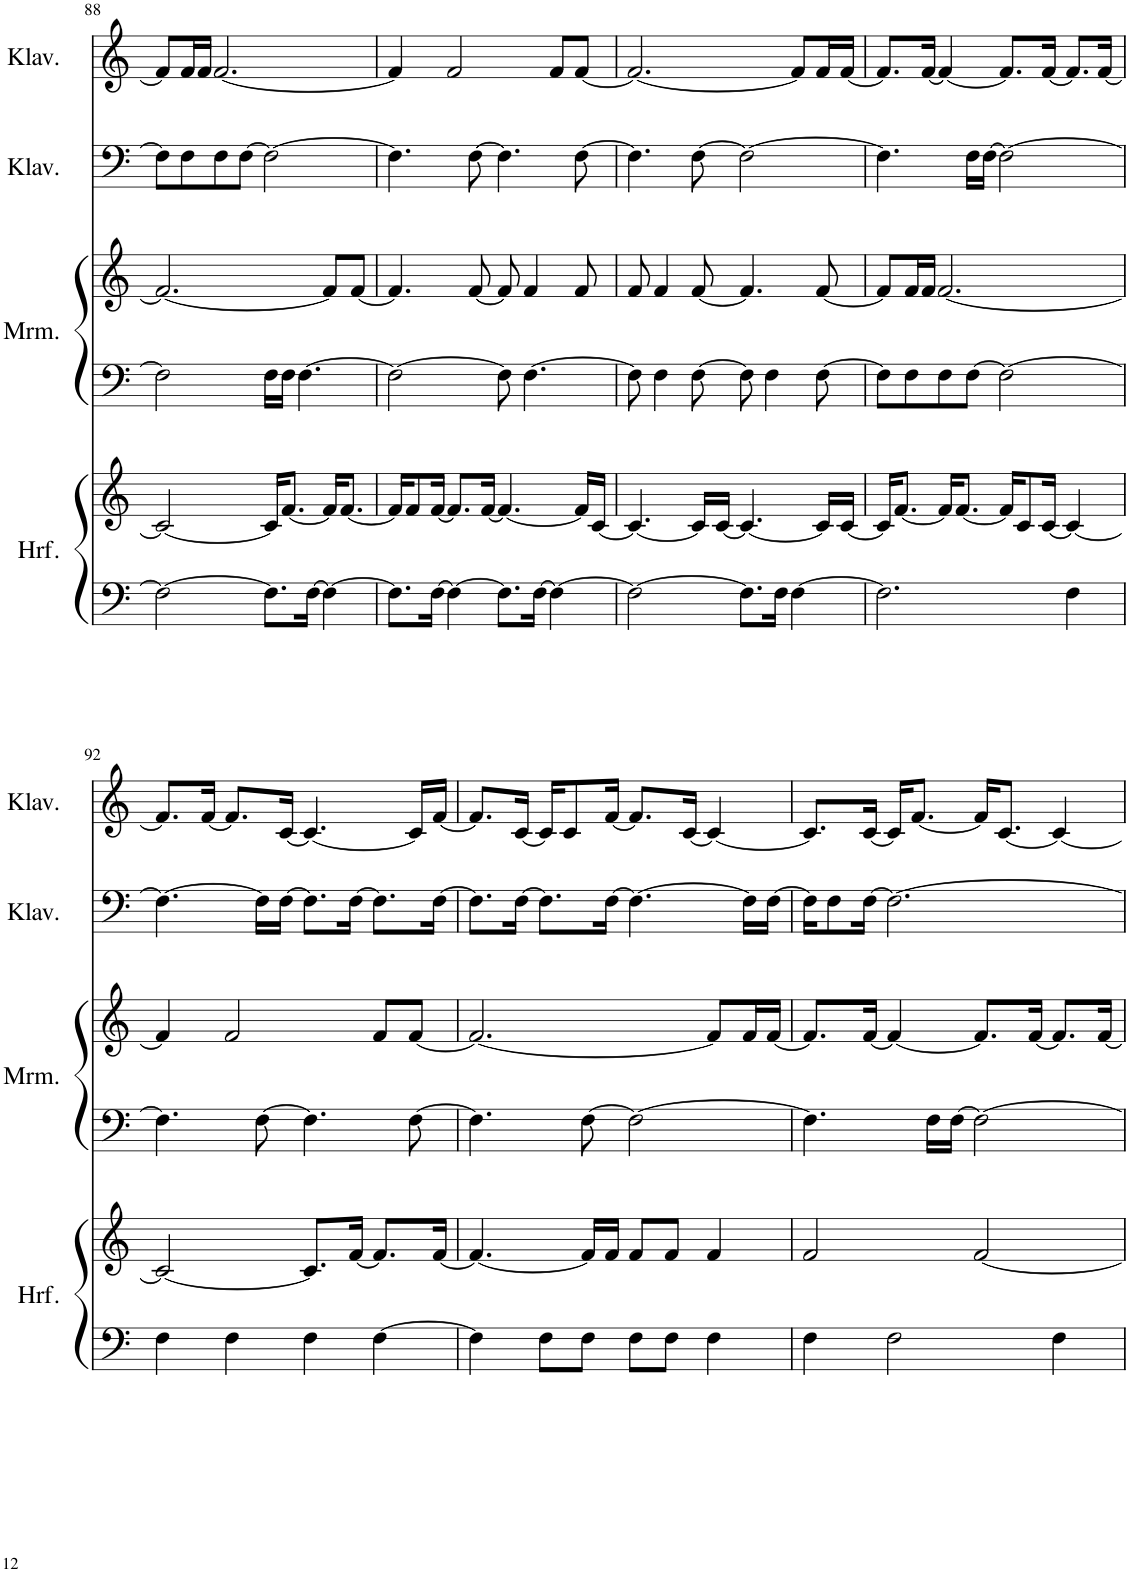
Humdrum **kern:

**kern	**kern	**kern	**kern	**kern	**kern
*part4	*part4	*part3	*part3	*part2	*part1
*staff6	*staff5	*staff4	*staff3	*staff2	*staff1
*I"Harfe	*	*I"Marimba	*	*I"Klavier	*I"Klavier
*I'Hrf.	*	*I'Mrm.	*	*I'Klav.	*I'Klav.
!!LO:PB:g=z
*clefF4	*clefG2	*clefF4	*clefG2	*clefF4	*clefG2
*k[]	*k[]	*k[]	*k[]	*k[]	*k[]
*M4/4	*M4/4	*M4/4	*M4/4	*M4/4	*M4/4
=88	=88	=88	=88	=88	=88
2F\_	2c/_	2F\]	2.f/_	8F\L]	8f/L]
.	.	.	.	8F\	16f/L
.	.	.	.	.	16f/JJ
.	.	.	.	8F\	[2.f/
.	.	.	.	[8F\J	.
8.F\L]	16c/KL]	16F\LL	.	2F\_	.
.	[8.f/J	16F\JJ	.	.	.
.	.	[4.F\	.	.	.
[16F\Jk	.	.	.	.	.
4F\_	16f/KL]	.	8f/L]	.	.
.	[8.f/J	.	.	.	.
.	.	.	[8f/J	.	.
=89	=89	=89	=89	=89	=89
8.F\L]	16f/KL]	2F\_	4.f/]	4.F\]	4f/]
.	8f/	.	.	.	.
[16F\Jk	[16f/Jk	.	.	.	.
4F\_	8.f/L]	.	.	.	2f/
.	.	.	[8f/	[8F\	.
.	[16f/Jk	.	.	.	.
8.F\L]	4.f/_	8F\]	8f/]	4.F\]	.
.	.	[4.F\	4f/	.	.
[16F\Jk	.	.	.	.	.
4F\_	.	.	.	.	8f/L
.	16f/LL]	.	8f/	[8F\	[8f/J
.	[16c/JJ	.	.	.	.
=90	=90	=90	=90	=90	=90
2F\_	4.c/_	8F\]	8f/	4.F\]	2.f/_
.	.	4F\	4f/	.	.
.	16c/LL]	[8F\	[8f/	[8F\	.
.	[16c/JJ	.	.	.	.
8.F\L]	4.c/_	8F\]	4.f/]	2F\_	.
.	.	4F\	.	.	.
16F\Jk	.	.	.	.	.
[4F\	.	.	.	.	8f/L]
.	16c/LL]	[8F\	[8f/	.	16f/L
.	[16c/JJ	.	.	.	[16f/JJ
=91	=91	=91	=91	=91	=91
2.F\]	16c/KL]	8F\L]	8f/L]	4.F\]	8.f/L]
.	[8.f/J	.	.	.	.
.	.	8F\	16f/L	.	.
.	.	.	16f/JJ	.	[16f/Jk
.	16f/KL]	8F\	[2.f/	.	4f/_
.	[8.f/J	.	.	.	.
.	.	[8F\J	.	16F\LL	.
.	.	.	.	[16F\JJ	.
.	16f/KL]	2F\_	.	2F\_	8.f/L]
.	8c/	.	.	.	.
.	[16c/Jk	.	.	.	[16f/Jk
4F\	4c/_	.	.	.	8.f/L]
.	.	.	.	.	[16f/Jk
!!LO:LB:g=z
=92	=92	=92	=92	=92	=92
4F\	2c/_	4.F\]	4f/]	4.F\_	8.f/L]
.	.	.	.	.	[16f/Jk
4F\	.	.	2f/	.	8.f/L]
.	.	[8F\	.	16F\LL]	.
.	.	.	.	[16F\JJ	[16c/Jk
4F\	8.c/L]	4.F\]	.	8.F\L]	4.c/_
.	[16f/Jk	.	.	[16F\Jk	.
[4F\	8.f/L]	.	8f/L	8.F\L]	.
.	.	[8F\	[8f/J	.	16c/LL]
.	[16f/Jk	.	.	[16F\Jk	[16f/JJ
=93	=93	=93	=93	=93	=93
4F\]	4.f/_	4.F\]	2.f/_	8.F\L]	8.f/L]
.	.	.	.	[16F\Jk	[16c/Jk
8F\L	.	.	.	8.F\L]	16c/KL]
.	.	.	.	.	8c/
8F\J	16f/LL]	[8F\	.	.	.
.	16f/JJ	.	.	[16F\Jk	[16f/Jk
8F\L	8f/L	2F\_	.	4.F\_	8.f/L]
8F\J	8f/J	.	.	.	.
.	.	.	.	.	[16c/Jk
4F\	4f/	.	8f/L]	.	4c/_
.	.	.	16f/L	16F\LL]	.
.	.	.	[16f/JJ	[16F\JJ	.
=94	=94	=94	=94	=94	=94
4F\	2f/	4.F\]	8.f/L]	16F\KL]	8.c/L]
.	.	.	.	8F\	.
.	.	.	[16f/Jk	[16F\Jk	[16c/Jk
2F\	.	.	4f/_	2.F\_	16c/KL]
.	.	.	.	.	[8.f/J
.	.	16F\LL	.	.	.
.	.	[16F\JJ	.	.	.
.	[2f/	2F\_	8.f/L]	.	16f/KL]
.	.	.	.	.	[8.c/J
.	.	.	[16f/Jk	.	.
4F\	.	.	8.f/L]	.	4c/_
.	.	.	[16f/Jk	.	.
=	=	=	=	=	=
*-	*-	*-	*-	*-	*-
